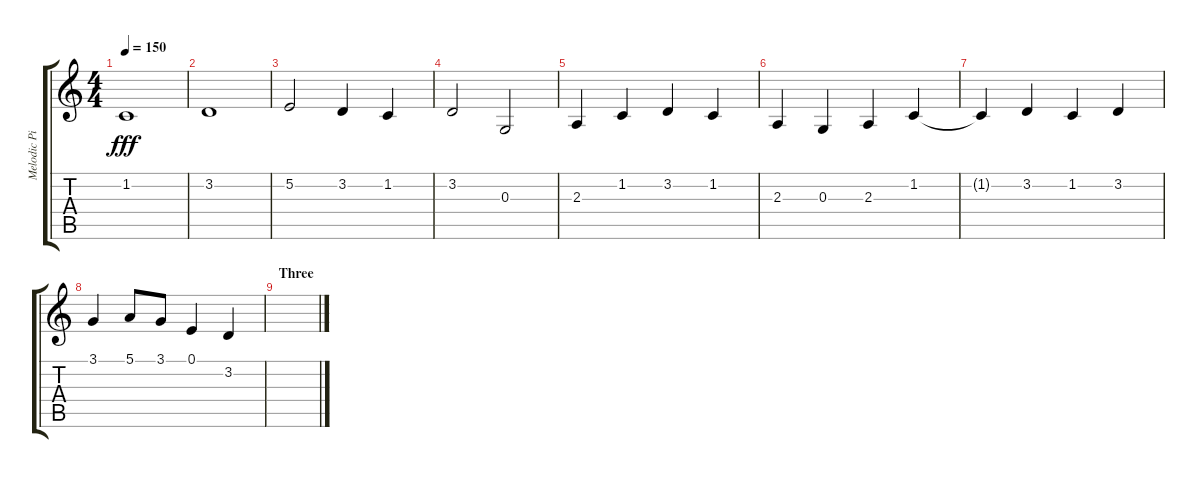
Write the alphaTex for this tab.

\track ("Melodic Piano" "Melodic Pi") {instrument brightacousticpiano}
\staff {score tabs}
\tuning (E4 B3 G3 D3 A2 E2) {hide}
\ts (4 4)
\tempo 150
\clef g2
\ks c
1.2.1{dy fff volume 16} |
3.2.1 |
5.2.2 3.2.4 1.2.4 |
3.2.2 0.3.2 |
2.3.4 1.2.4 3.2.4 1.2.4 |
2.3.4 0.3.4 2.3.4 1.2.4 |
1.2{t}.4 3.2.4 1.2.4 3.2.4 |
3.1.4 5.1.8 3.1.8 0.1.4 3.2.4 |
\section ("" "Three")
